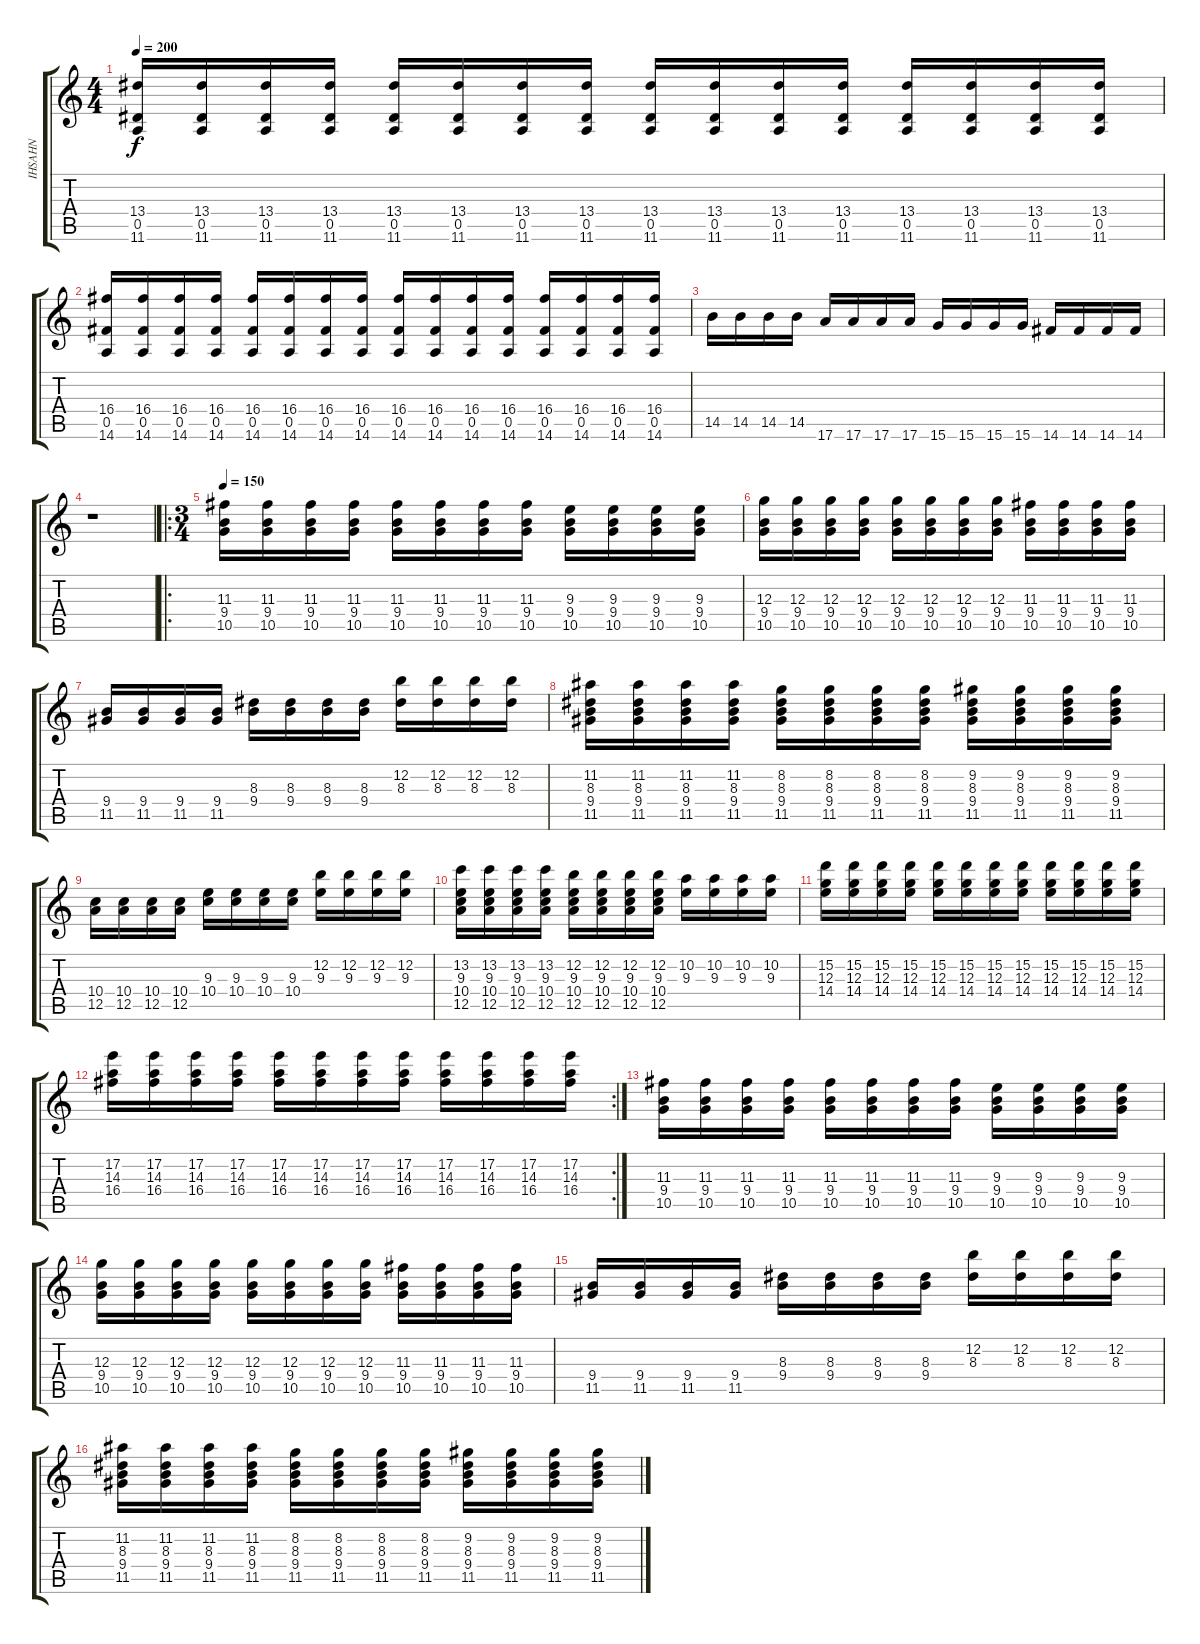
\track ("IHSAHN" "IHSAHN") {instrument distortionguitar}
\staff {score tabs}
\tuning (E4 B3 G3 D3 A2 E2) {hide}
\ts (4 4)
\tempo 200
\clef g2
\ks c
(13.4 0.5 11.6).16{dy f} (13.4 0.5 11.6).16 (13.4 0.5 11.6).16 (13.4 0.5 11.6).16 (13.4 0.5 11.6).16 (13.4 0.5 11.6).16 (13.4 0.5 11.6).16 (13.4 0.5 11.6).16 (13.4 0.5 11.6).16 (13.4 0.5 11.6).16 (13.4 0.5 11.6).16 (13.4 0.5 11.6).16 (13.4 0.5 11.6).16 (13.4 0.5 11.6).16 (13.4 0.5 11.6).16 (13.4 0.5 11.6).16 |
(16.4 0.5 14.6).16 (16.4 0.5 14.6).16 (16.4 0.5 14.6).16 (16.4 0.5 14.6).16 (16.4 0.5 14.6).16 (16.4 0.5 14.6).16 (16.4 0.5 14.6).16 (16.4 0.5 14.6).16 (16.4 0.5 14.6).16 (16.4 0.5 14.6).16 (16.4 0.5 14.6).16 (16.4 0.5 14.6).16 (16.4 0.5 14.6).16 (16.4 0.5 14.6).16 (16.4 0.5 14.6).16 (16.4 0.5 14.6).16 |
14.5.16 14.5.16 14.5.16 14.5.16 17.6.16 17.6.16 17.6.16 17.6.16 15.6.16 15.6.16 15.6.16 15.6.16 14.6.16 14.6.16 14.6.16 14.6.16 |
r.1 |
\ro
\ts (3 4)
\tempo 150
(11.3 9.4 10.5).16 (11.3 9.4 10.5).16 (11.3 9.4 10.5).16 (11.3 9.4 10.5).16 (11.3 9.4 10.5).16 (11.3 9.4 10.5).16 (11.3 9.4 10.5).16 (11.3 9.4 10.5).16 (9.3 9.4 10.5).16 (9.3 9.4 10.5).16 (9.3 9.4 10.5).16 (9.3 9.4 10.5).16 |
(12.3 9.4 10.5).16 (12.3 9.4 10.5).16 (12.3 9.4 10.5).16 (12.3 9.4 10.5).16 (12.3 9.4 10.5).16 (12.3 9.4 10.5).16 (12.3 9.4 10.5).16 (12.3 9.4 10.5).16 (11.3 9.4 10.5).16 (11.3 9.4 10.5).16 (11.3 9.4 10.5).16 (11.3 9.4 10.5).16 |
(9.4 11.5).16 (9.4 11.5).16 (9.4 11.5).16 (9.4 11.5).16 (8.3 9.4).16 (8.3 9.4).16 (8.3 9.4).16 (8.3 9.4).16 (12.2 8.3).16 (12.2 8.3).16 (12.2 8.3).16 (12.2 8.3).16 |
(11.2 8.3 9.4 11.5).16 (11.2 8.3 9.4 11.5).16 (11.2 8.3 9.4 11.5).16 (11.2 8.3 9.4 11.5).16 (8.2 8.3 9.4 11.5).16 (8.2 8.3 9.4 11.5).16 (8.2 8.3 9.4 11.5).16 (8.2 8.3 9.4 11.5).16 (9.2 8.3 9.4 11.5).16 (9.2 8.3 9.4 11.5).16 (9.2 8.3 9.4 11.5).16 (9.2 8.3 9.4 11.5).16 |
(10.4 12.5).16 (10.4 12.5).16 (10.4 12.5).16 (10.4 12.5).16 (9.3 10.4).16 (9.3 10.4).16 (9.3 10.4).16 (9.3 10.4).16 (12.2 9.3).16 (12.2 9.3).16 (12.2 9.3).16 (12.2 9.3).16 |
(13.2 9.3 10.4 12.5).16 (13.2 9.3 10.4 12.5).16 (13.2 9.3 10.4 12.5).16 (13.2 9.3 10.4 12.5).16 (12.2 9.3 10.4 12.5).16 (12.2 9.3 10.4 12.5).16 (12.2 9.3 10.4 12.5).16 (12.2 9.3 10.4 12.5).16 (10.2 9.3).16 (10.2 9.3).16 (10.2 9.3).16 (10.2 9.3).16 |
(15.2 12.3 14.4).16 (15.2 12.3 14.4).16 (15.2 12.3 14.4).16 (15.2 12.3 14.4).16 (15.2 12.3 14.4).16 (15.2 12.3 14.4).16 (15.2 12.3 14.4).16 (15.2 12.3 14.4).16 (15.2 12.3 14.4).16 (15.2 12.3 14.4).16 (15.2 12.3 14.4).16 (15.2 12.3 14.4).16 |
\rc 2
(17.2 14.3 16.4).16 (17.2 14.3 16.4).16 (17.2 14.3 16.4).16 (17.2 14.3 16.4).16 (17.2 14.3 16.4).16 (17.2 14.3 16.4).16 (17.2 14.3 16.4).16 (17.2 14.3 16.4).16 (17.2 14.3 16.4).16 (17.2 14.3 16.4).16 (17.2 14.3 16.4).16 (17.2 14.3 16.4).16 |
(11.3 9.4 10.5).16 (11.3 9.4 10.5).16 (11.3 9.4 10.5).16 (11.3 9.4 10.5).16 (11.3 9.4 10.5).16 (11.3 9.4 10.5).16 (11.3 9.4 10.5).16 (11.3 9.4 10.5).16 (9.3 9.4 10.5).16 (9.3 9.4 10.5).16 (9.3 9.4 10.5).16 (9.3 9.4 10.5).16 |
(12.3 9.4 10.5).16 (12.3 9.4 10.5).16 (12.3 9.4 10.5).16 (12.3 9.4 10.5).16 (12.3 9.4 10.5).16 (12.3 9.4 10.5).16 (12.3 9.4 10.5).16 (12.3 9.4 10.5).16 (11.3 9.4 10.5).16 (11.3 9.4 10.5).16 (11.3 9.4 10.5).16 (11.3 9.4 10.5).16 |
(9.4 11.5).16 (9.4 11.5).16 (9.4 11.5).16 (9.4 11.5).16 (8.3 9.4).16 (8.3 9.4).16 (8.3 9.4).16 (8.3 9.4).16 (12.2 8.3).16 (12.2 8.3).16 (12.2 8.3).16 (12.2 8.3).16 |
(11.2 8.3 9.4 11.5).16 (11.2 8.3 9.4 11.5).16 (11.2 8.3 9.4 11.5).16 (11.2 8.3 9.4 11.5).16 (8.2 8.3 9.4 11.5).16 (8.2 8.3 9.4 11.5).16 (8.2 8.3 9.4 11.5).16 (8.2 8.3 9.4 11.5).16 (9.2 8.3 9.4 11.5).16 (9.2 8.3 9.4 11.5).16 (9.2 8.3 9.4 11.5).16 (9.2 8.3 9.4 11.5).16
